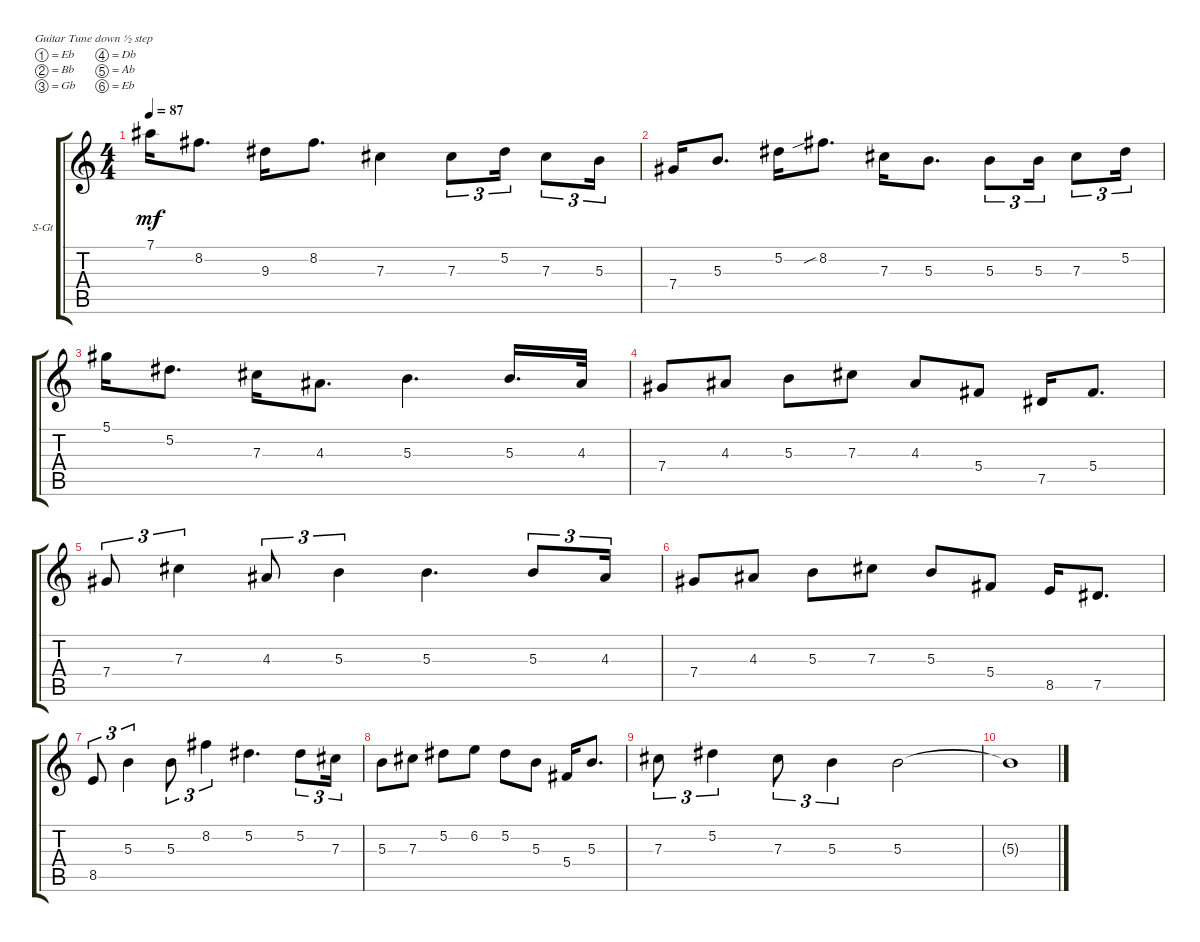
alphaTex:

\defaultSystemsLayout 4
\bracketExtendMode groupsimilarinstruments
\firstSystemTrackNameOrientation horizontal
\otherSystemsTrackNameOrientation horizontal
\track ("Melody" "S-Gt") {instrument acousticguitarsteel}
\staff {score tabs}
\tuning (Eb4 Bb3 Gb3 Db3 Ab2 Eb2)
\ts (4 4)
\tempo 87
\clef g2
\scale
0.333333
\ks c
7.1.16{dy mf} 8.2.8{d} 9.3.16 8.2.8{d} 7.3.4 7.3.8{tu (3 2)} 5.2.16{tu (3 2)} 7.3.8{tu (3 2)} 5.3.16{tu (3 2)} |
\scale
0.333333 7.4.16 5.3.8{d} 5.2.16 8.2{sib}.8{d} 7.3.16 5.3.8{d} 5.3.8{tu (3 2)} 5.3.16{tu (3 2)} 7.3.8{tu (3 2)} 5.2.16{tu (3 2)} |
\scale
0.333333 5.1.16 5.2.8{d} 7.3.16 4.3.8{d} 5.3.4{d} 5.3.16{d} 4.3.32 |
\scale
0.333333 7.4.8 4.3.8 5.3.8 7.3.8 4.3.8 5.4.8 7.5.16 5.4.8{d} |
\scale
0.333333 7.4.8{tu (3 2)} 7.3.4{tu (3 2)} 4.3.8{tu (3 2)} 5.3.4{tu (3 2)} 5.3.4{d} 5.3.8{tu (3 2)} 4.3.16{tu (3 2)} |
\scale
0.333333 7.4.8 4.3.8 5.3.8 7.3.8 5.3.8 5.4.8 8.5.16 7.5.8{d} |
\scale
0.333333 8.5.8{tu (3 2)} 5.3.4{tu (3 2)} 5.3.8{tu (3 2)} 8.2.4{tu (3 2)} 5.2.4{d} 5.2.8{tu (3 2)} 7.3.16{tu (3 2)} |
\scale
0.333333 5.3.8 7.3.8 5.2.8 6.2.8 5.2.8 5.3.8 5.4.16 5.3.8{d} |
7.3.8{tu (3 2)} 5.2.4{tu (3 2)} 7.3.8{tu (3 2)} 5.3.4{tu (3 2)} 5.3.2 |
5.3{t}.1
